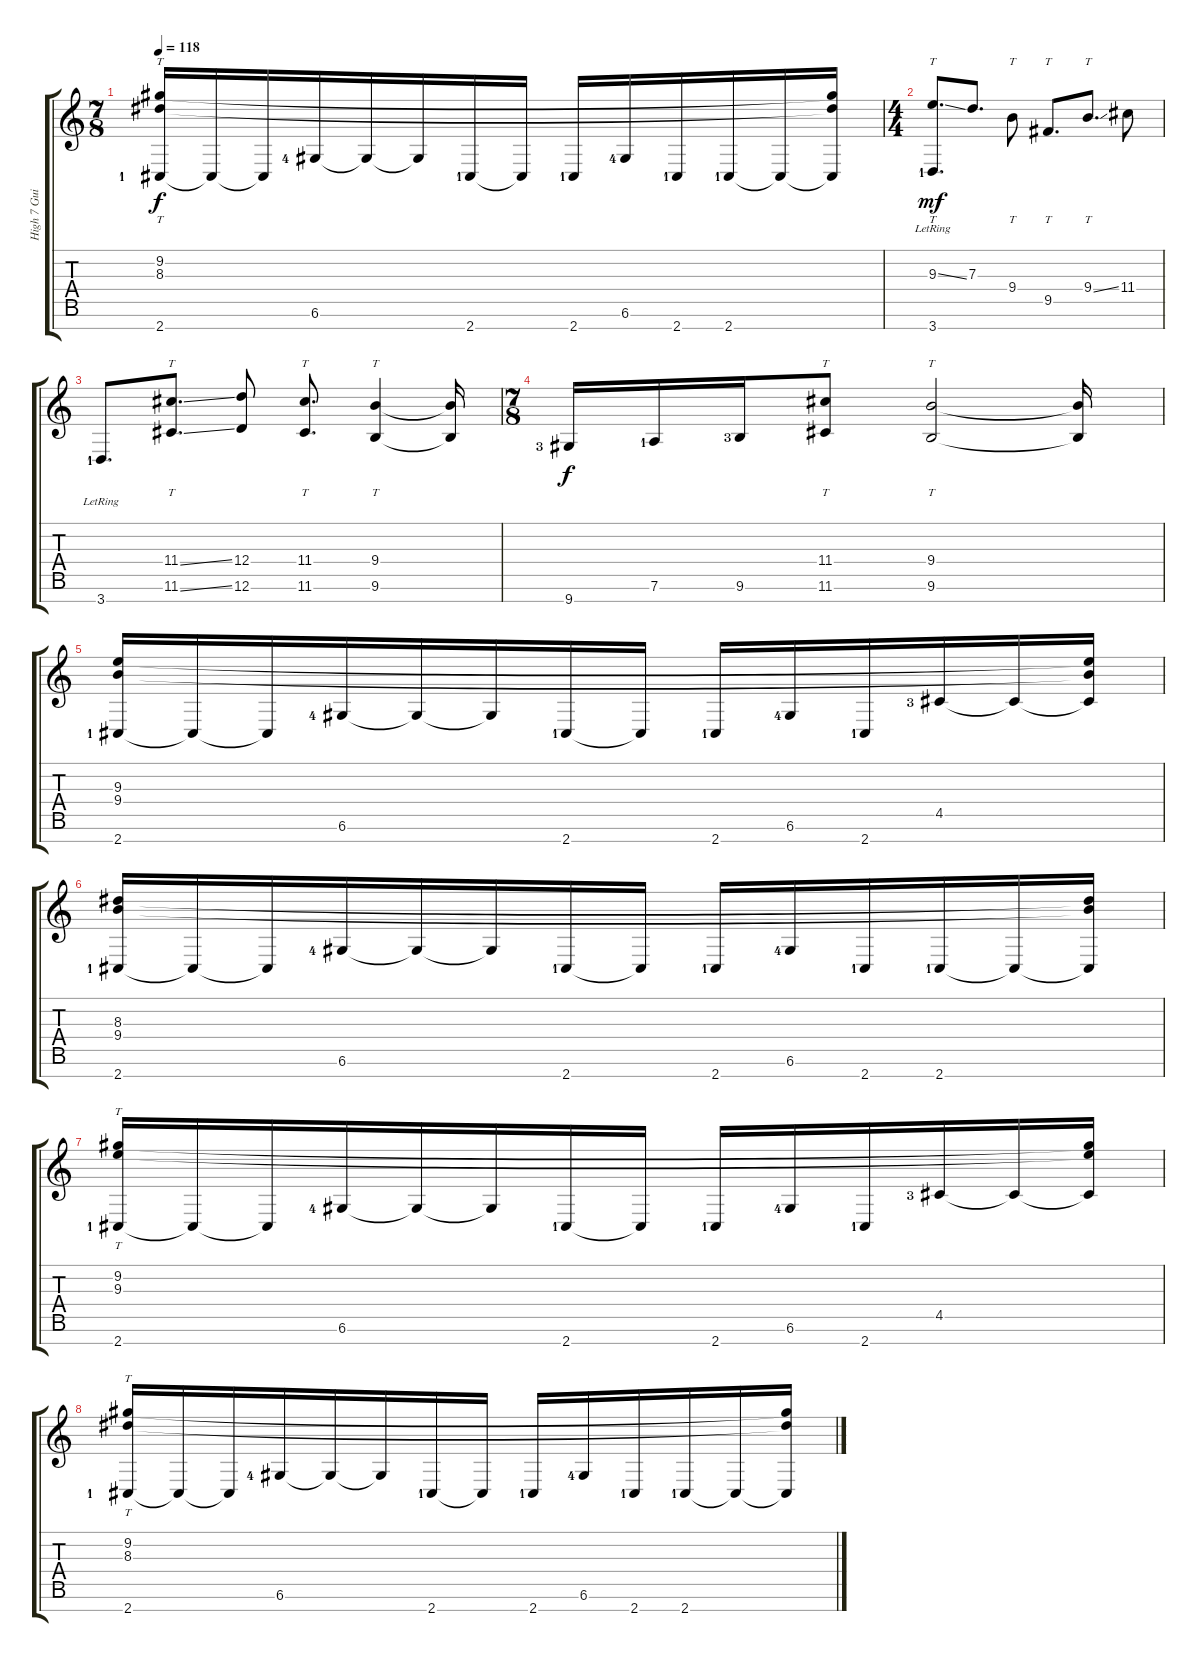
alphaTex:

\track ("High 7 Guitar #2" "High 7 Gui") {instrument electricguitarjazz}
\staff {score tabs}
\tuning (E4 B3 G3 D3 A2 D2 B1) {hide}
\ts (7 8)
\tempo 118
\clef g2
\ks c
(9.2 8.3 2.7{lf 2}).16{tt dy f} 2.7{t}.16 2.7{t}.16 6.6{lf 5}.16 6.6{t}.16 6.6{t}.16 2.7{lf 2}.16 2.7{t}.16 2.7{lf 2}.16 6.6{lf 5}.16 2.7{lf 2}.16 2.7{lf 2}.16 2.7{t}.16 (9.2{t} 8.3{t} 2.7{t}).16 |
\ts (4 4)
(9.3{ss} 3.7{lr lf 2}).8{tt d dy mf} 7.3.8{d} 9.4.8{tt} 9.5.8{tt d} 9.4{ss}.8{tt d} 11.4.8 |
3.7{lr lf 2}.8{d} (11.4{ss} 11.6{ss}).8{tt d} (12.4 12.6).8 (11.4 11.6).8{tt d} (9.4 9.6).4{tt} (9.4{t} 9.6{t}).16 |
\ts (7 8)
9.7{lf 4}.16{dy f} 7.6{lf 2}.16 9.6{lf 4}.16 (11.4 11.6).8{tt} (9.4 9.6).2{tt} (9.4{t} 9.6{t}).16 |
(9.3 9.4 2.7{lf 2}).16 2.7{t}.16 2.7{t}.16 6.6{lf 5}.16 6.6{t}.16 6.6{t}.16 2.7{lf 2}.16 2.7{t}.16 2.7{lf 2}.16 6.6{lf 5}.16 2.7{lf 2}.16 4.5{lf 4}.16 4.5{t}.16 (9.3{t} 9.4{t} 4.5{t}).16 |
(8.3 9.4 2.7{lf 2}).16 2.7{t}.16 2.7{t}.16 6.6{lf 5}.16 6.6{t}.16 6.6{t}.16 2.7{lf 2}.16 2.7{t}.16 2.7{lf 2}.16 6.6{lf 5}.16 2.7{lf 2}.16 2.7{lf 2}.16 2.7{t}.16 (8.3{t} 9.4{t} 2.7{t}).16 |
(9.2 9.3 2.7{lf 2}).16{tt} 2.7{t}.16 2.7{t}.16 6.6{lf 5}.16 6.6{t}.16 6.6{t}.16 2.7{lf 2}.16 2.7{t}.16 2.7{lf 2}.16 6.6{lf 5}.16 2.7{lf 2}.16 4.5{lf 4}.16 4.5{t}.16 (9.2{t} 9.3{t} 4.5{t}).16 |
(9.2 8.3 2.7{lf 2}).16{tt} 2.7{t}.16 2.7{t}.16 6.6{lf 5}.16 6.6{t}.16 6.6{t}.16 2.7{lf 2}.16 2.7{t}.16 2.7{lf 2}.16 6.6{lf 5}.16 2.7{lf 2}.16 2.7{lf 2}.16 2.7{t}.16 (9.2{t} 8.3{t} 2.7{t}).16
